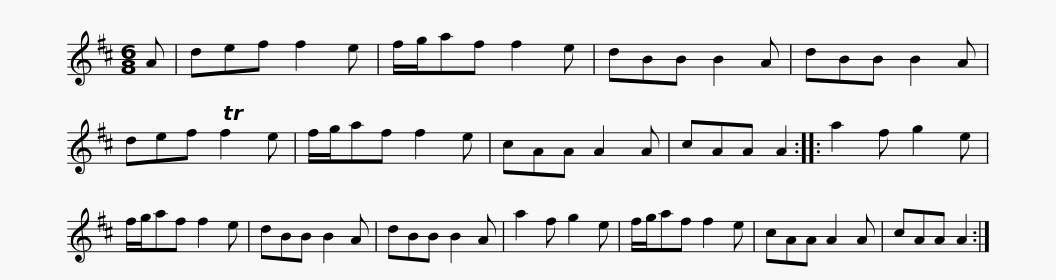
X:1
L:1/8
M:6/8
I:linebreak $
K:D
V:1 treble
V:1
 A | def f2 e | f/g/af f2 e | dBB B2 A | dBB B2 A | %5
 def Tf2 e | f/g/af f2 e | cAA A2 A |$ cAA A2 :: a2 f g2 e | %10
 f/g/af f2 e | dBB B2 A | dBB B2 A | a2 f g2 e | f/g/af f2 e | %15
 cAA A2 A |$ cAA A2 :| %17
